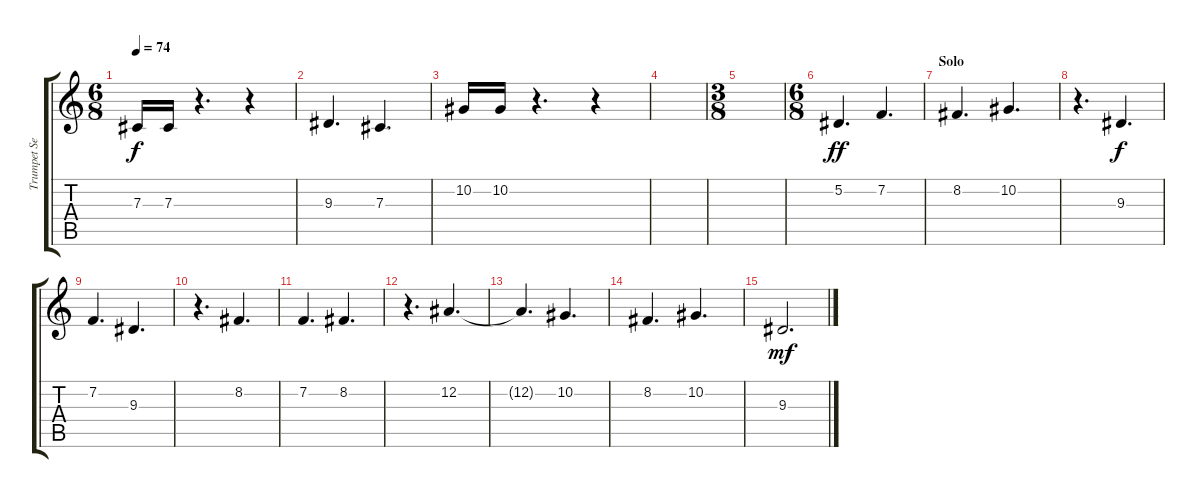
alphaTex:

\track ("Trumpet Section (SF Symphony)" "Trumpet Se") {instrument trumpet}
\staff {score tabs}
\tuning (Eb4 Bb3 Gb3 Db3 Ab2 Eb2) {hide}
\ts (6 8)
\tempo 74
\clef g2
\ks c
7.3.16{dy f} 7.3.16 r.4{d} r.4 |
9.3.4{d} 7.3.4{d} |
10.2.16 10.2.16 r.4{d} r.4 |
|
\ts (3 8)
|
\ts (6 8)
5.2.4{d dy ff} 7.2.4{d} |
\section ("" "Solo")
8.2.4{d} 10.2.4{d} |
r.4{d instrument trumpet} 9.3.4{d dy f} |
7.2.4{d} 9.3.4{d} |
r.4{d} 8.2.4{d} |
7.2.4{d} 8.2.4{d} |
r.4{d} 12.2.4{d} |
12.2{t}.4{d} 10.2.4{d} |
8.2.4{d} 10.2.4{d} |
9.3.2{d dy mf volume 8}
